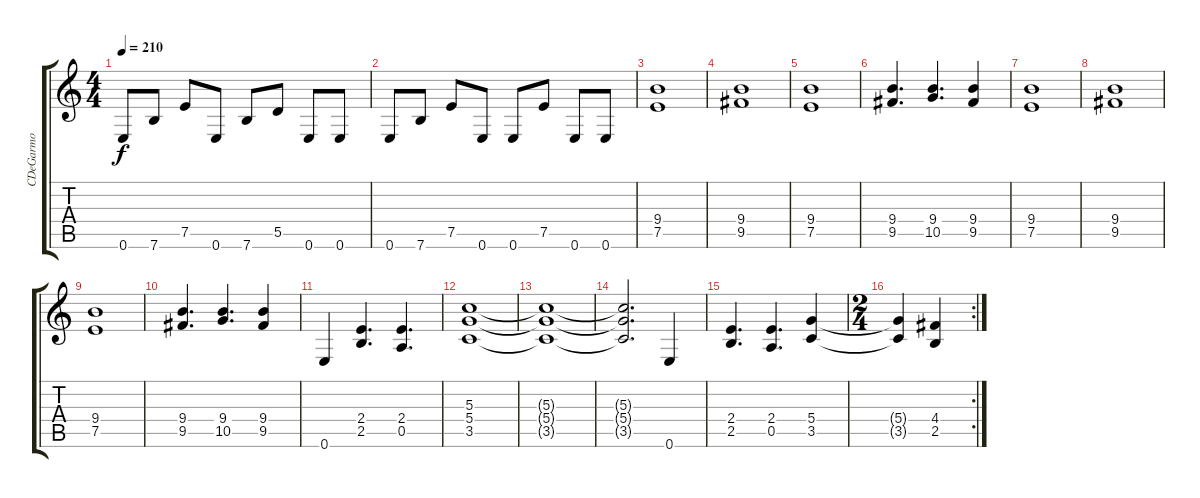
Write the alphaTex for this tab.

\track ("CDeGarmo" "CDeGarmo") {instrument distortionguitar}
\staff {score tabs}
\tuning (E4 B3 G3 D3 A2 E2) {hide}
\ts (4 4)
\tempo 210
\clef g2
\ks c
0.6.8{dy f} 7.6.8 7.5.8 0.6.8 7.6.8 5.5.8 0.6.8 0.6.8 |
0.6.8 7.6.8 7.5.8 0.6.8 0.6.8 7.5.8 0.6.8 0.6.8 |
(9.4 7.5).1 |
(9.4 9.5).1 |
(9.4 7.5).1 |
(9.4 9.5).4{d} (9.4 10.5).4{d} (9.4 9.5).4 |
(9.4 7.5).1 |
(9.4 9.5).1 |
(9.4 7.5).1 |
(9.4 9.5).4{d} (9.4 10.5).4{d} (9.4 9.5).4 |
0.6.4 (2.4 2.5).4{d} (2.4 0.5).4{d} |
(5.3 5.4 3.5).1 |
(5.3{t} 5.4{t} 3.5{t}).1 |
(5.3{t} 5.4{t} 3.5{t}).2{d} 0.6.4 |
(2.4 2.5).4{d} (2.4 0.5).4{d} (5.4 3.5).4 |
\rc 2
\ts (2 4)
(5.4{t} 3.5{t}).4 (4.4 2.5).4
